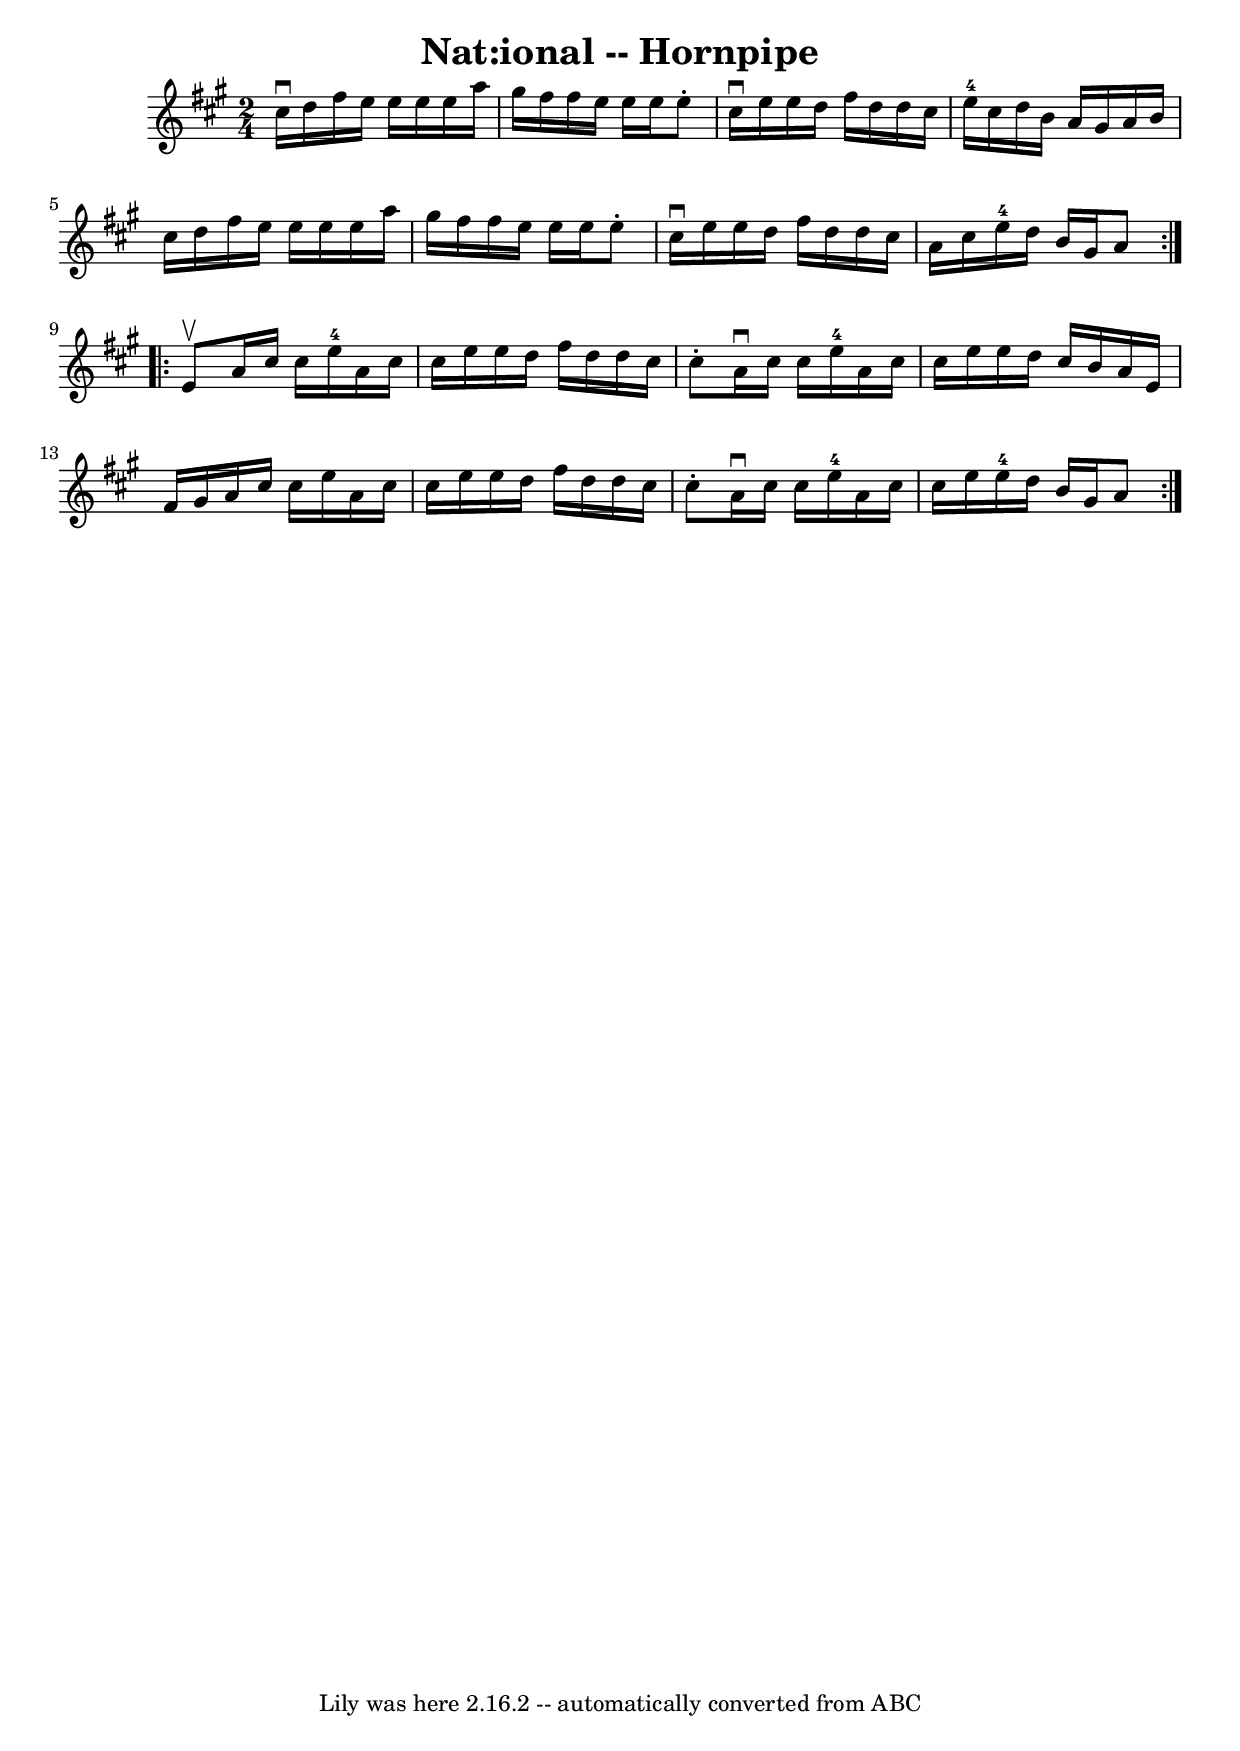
\version "2.16.2"
\include "Mammoth.ily"
\header {
  %% book = "Cole's 1000 Fiddle Tunes"
  crossRefNumber = "1"
  footnotes = ""
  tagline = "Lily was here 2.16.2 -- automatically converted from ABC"
  title = "Nat:ional -- Hornpipe"

}
voicedefault =  {



  \repeat volta 2 {

    \time 2/4 
    \key a \major
 cis''16^\downbow d''16  |
    fis''16    
    e''16 e''16 e''16 e''16 a''16 gis''16 fis''16  |
    
    fis''16 e''16 e''16 e''16 e''8 -. cis''16^\downbow e''16  
    |
    e''16 d''16 fis''16 d''16 d''16 cis''16 e''16-4 
    cis''16  |
    d''16 b'16 a'16 gis'16 a'16 b'16    
    cis''16 d''16  |
    fis''16 e''16 e''16 e''16 e''16    
    a''16 gis''16 fis''16  |
    fis''16 e''16 e''16 e''16    
    e''8 -. cis''16^\downbow e''16  |
    e''16 d''16 fis''16    
    d''16 d''16 cis''16 a'16 cis''16  |
    e''16-4 d''16    
    b'16 gis'16 a'8  
  }     
  \repeat volta 2 {
    e'8^\upbow |
    a'16    
    cis''16 cis''16 e''16-4 a'16 cis''16 cis''16 e''16  
    |
    e''16 d''16 fis''16 d''16 d''16 cis''16 cis''8 -. 
    |
    a'16^\downbow cis''16 cis''16 e''16-4 a'16 cis''16  
    cis''16 e''16  |
    e''16 d''16 cis''16 b'16 a'16    
    e'16 fis'16 gis'16  |
    a'16 cis''16 cis''16 e''16    
    a'16 cis''16 cis''16 e''16  |
    e''16 d''16 fis''16    
    d''16 d''16 cis''16 cis''8 -. |
    a'16^\downbow cis''16    
    cis''16 e''16-4 a'16 cis''16 cis''16 e''16  |
    e''16 
    -4 d''16 b'16 gis'16 a'8  
  }   

}

\score{
  <<

    \context Staff="default"
    {
      \voicedefault 
      
    }

  >>
  \layout {
    
  }
  \midi {
  }

}
